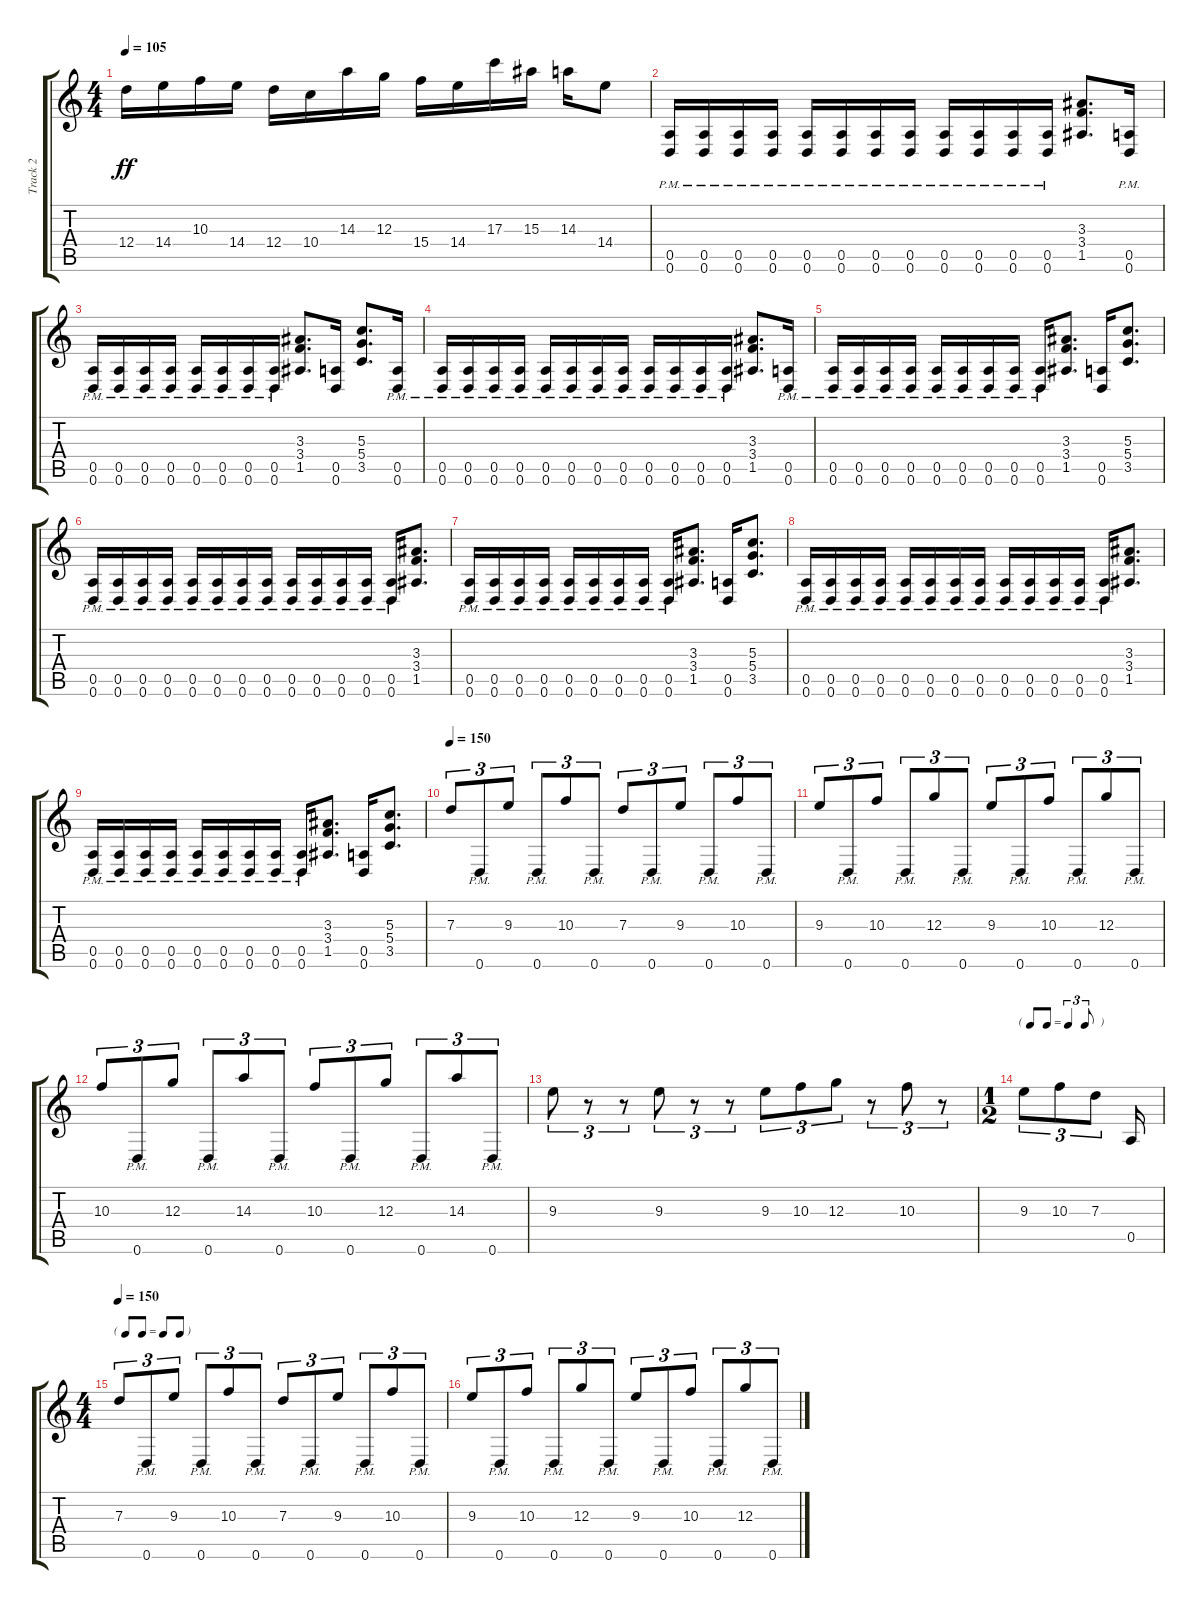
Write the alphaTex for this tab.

\track ("Track 2" "Track 2") {instrument distortionguitar}
\staff {score tabs}
\tuning (E4 B3 G3 D3 A2 D2) {hide}
\ts (4 4)
\tempo 105
\clef g2
\ks c
12.4.16{dy ff} 14.4.16 10.3.16 14.4.16 12.4.16 10.4.16 14.3.16 12.3.16 15.4.16 14.4.16 17.3.16 15.3.16 14.3.16 14.4.8 |
(0.5{pm} 0.6{pm}).16 (0.5{pm} 0.6{pm}).16 (0.5{pm} 0.6{pm}).16 (0.5{pm} 0.6{pm}).16 (0.5{pm} 0.6{pm}).16 (0.5{pm} 0.6{pm}).16 (0.5{pm} 0.6{pm}).16 (0.5{pm} 0.6{pm}).16 (0.5{pm} 0.6{pm}).16 (0.5{pm} 0.6{pm}).16 (0.5{pm} 0.6{pm}).16 (0.5{pm} 0.6{pm}).16 (3.3 3.4 1.5).8{d} (0.5{pm} 0.6{pm}).16 |
(0.5{pm} 0.6{pm}).16 (0.5{pm} 0.6{pm}).16 (0.5{pm} 0.6{pm}).16 (0.5{pm} 0.6{pm}).16 (0.5{pm} 0.6{pm}).16 (0.5{pm} 0.6{pm}).16 (0.5{pm} 0.6{pm}).16 (0.5{pm} 0.6{pm}).16 (3.3 3.4 1.5).8{d} (0.5 0.6).16 (5.3 5.4 3.5).8{d} (0.5{pm} 0.6{pm}).16 |
(0.5{pm} 0.6{pm}).16 (0.5{pm} 0.6{pm}).16 (0.5{pm} 0.6{pm}).16 (0.5{pm} 0.6{pm}).16 (0.5{pm} 0.6{pm}).16 (0.5{pm} 0.6{pm}).16 (0.5{pm} 0.6{pm}).16 (0.5{pm} 0.6{pm}).16 (0.5{pm} 0.6{pm}).16 (0.5{pm} 0.6{pm}).16 (0.5{pm} 0.6{pm}).16 (0.5{pm} 0.6{pm}).16 (3.3 3.4 1.5).8{d} (0.5{pm} 0.6{pm}).16 |
(0.5{pm} 0.6{pm}).16 (0.5{pm} 0.6{pm}).16 (0.5{pm} 0.6{pm}).16 (0.5{pm} 0.6{pm}).16 (0.5{pm} 0.6{pm}).16 (0.5{pm} 0.6{pm}).16 (0.5{pm} 0.6{pm}).16 (0.5{pm} 0.6{pm}).16 (0.5{pm} 0.6{pm}).16 (3.3 3.4 1.5).8{d} (0.5 0.6).16 (5.3 5.4 3.5).8{d} |
(0.5{pm} 0.6{pm}).16 (0.5{pm} 0.6{pm}).16 (0.5{pm} 0.6{pm}).16 (0.5{pm} 0.6{pm}).16 (0.5{pm} 0.6{pm}).16 (0.5{pm} 0.6{pm}).16 (0.5{pm} 0.6{pm}).16 (0.5{pm} 0.6{pm}).16 (0.5{pm} 0.6{pm}).16 (0.5{pm} 0.6{pm}).16 (0.5{pm} 0.6{pm}).16 (0.5{pm} 0.6{pm}).16 (0.5{pm} 0.6{pm}).16 (3.3 3.4 1.5).8{d} |
(0.5{pm} 0.6{pm}).16 (0.5{pm} 0.6{pm}).16 (0.5{pm} 0.6{pm}).16 (0.5{pm} 0.6{pm}).16 (0.5{pm} 0.6{pm}).16 (0.5{pm} 0.6{pm}).16 (0.5{pm} 0.6{pm}).16 (0.5{pm} 0.6{pm}).16 (0.5{pm} 0.6{pm}).16 (3.3 3.4 1.5).8{d} (0.5 0.6).16 (5.3 5.4 3.5).8{d} |
(0.5{pm} 0.6{pm}).16 (0.5{pm} 0.6{pm}).16 (0.5{pm} 0.6{pm}).16 (0.5{pm} 0.6{pm}).16 (0.5{pm} 0.6{pm}).16 (0.5{pm} 0.6{pm}).16 (0.5{pm} 0.6{pm}).16 (0.5{pm} 0.6{pm}).16 (0.5{pm} 0.6{pm}).16 (0.5{pm} 0.6{pm}).16 (0.5{pm} 0.6{pm}).16 (0.5{pm} 0.6{pm}).16 (0.5{pm} 0.6{pm}).16 (3.3 3.4 1.5).8{d} |
(0.5{pm} 0.6{pm}).16 (0.5{pm} 0.6{pm}).16 (0.5{pm} 0.6{pm}).16 (0.5{pm} 0.6{pm}).16 (0.5{pm} 0.6{pm}).16 (0.5{pm} 0.6{pm}).16 (0.5{pm} 0.6{pm}).16 (0.5{pm} 0.6{pm}).16 (0.5{pm} 0.6{pm}).16 (3.3 3.4 1.5).8{d} (0.5 0.6).16 (5.3 5.4 3.5).8{d} |
\tempo 150
7.3.8{tu (3 2)} 0.6{pm}.8{tu (3 2)} 9.3.8{tu (3 2)} 0.6{pm}.8{tu (3 2)} 10.3.8{tu (3 2)} 0.6{pm}.8{tu (3 2)} 7.3.8{tu (3 2)} 0.6{pm}.8{tu (3 2)} 9.3.8{tu (3 2)} 0.6{pm}.8{tu (3 2)} 10.3.8{tu (3 2)} 0.6{pm}.8{tu (3 2)} |
9.3.8{tu (3 2)} 0.6{pm}.8{tu (3 2)} 10.3.8{tu (3 2)} 0.6{pm}.8{tu (3 2)} 12.3.8{tu (3 2)} 0.6{pm}.8{tu (3 2)} 9.3.8{tu (3 2)} 0.6{pm}.8{tu (3 2)} 10.3.8{tu (3 2)} 0.6{pm}.8{tu (3 2)} 12.3.8{tu (3 2)} 0.6{pm}.8{tu (3 2)} |
10.3.8{tu (3 2)} 0.6{pm}.8{tu (3 2)} 12.3.8{tu (3 2)} 0.6{pm}.8{tu (3 2)} 14.3.8{tu (3 2)} 0.6{pm}.8{tu (3 2)} 10.3.8{tu (3 2)} 0.6{pm}.8{tu (3 2)} 12.3.8{tu (3 2)} 0.6{pm}.8{tu (3 2)} 14.3.8{tu (3 2)} 0.6{pm}.8{tu (3 2)} |
9.3.8{tu (3 2)} r.8{tu (3 2)} r.8{tu (3 2)} 9.3.8{tu (3 2)} r.8{tu (3 2)} r.8{tu (3 2)} 9.3.8{tu (3 2)} 10.3.8{tu (3 2)} 12.3.8{tu (3 2)} r.8{tu (3 2)} 10.3.8{tu (3 2)} r.8{tu (3 2)} |
\ts (1 2)
\tf triplet8th
9.3.8{tu (3 2)} 10.3.8{tu (3 2)} 7.3.8{tu (3 2)} 0.5.16 |
\ts (4 4)
\tf none
\tempo 150
7.3.8{tu (3 2)} 0.6{pm}.8{tu (3 2)} 9.3.8{tu (3 2)} 0.6{pm}.8{tu (3 2)} 10.3.8{tu (3 2)} 0.6{pm}.8{tu (3 2)} 7.3.8{tu (3 2)} 0.6{pm}.8{tu (3 2)} 9.3.8{tu (3 2)} 0.6{pm}.8{tu (3 2)} 10.3.8{tu (3 2)} 0.6{pm}.8{tu (3 2)} |
9.3.8{tu (3 2)} 0.6{pm}.8{tu (3 2)} 10.3.8{tu (3 2)} 0.6{pm}.8{tu (3 2)} 12.3.8{tu (3 2)} 0.6{pm}.8{tu (3 2)} 9.3.8{tu (3 2)} 0.6{pm}.8{tu (3 2)} 10.3.8{tu (3 2)} 0.6{pm}.8{tu (3 2)} 12.3.8{tu (3 2)} 0.6{pm}.8{tu (3 2)}
